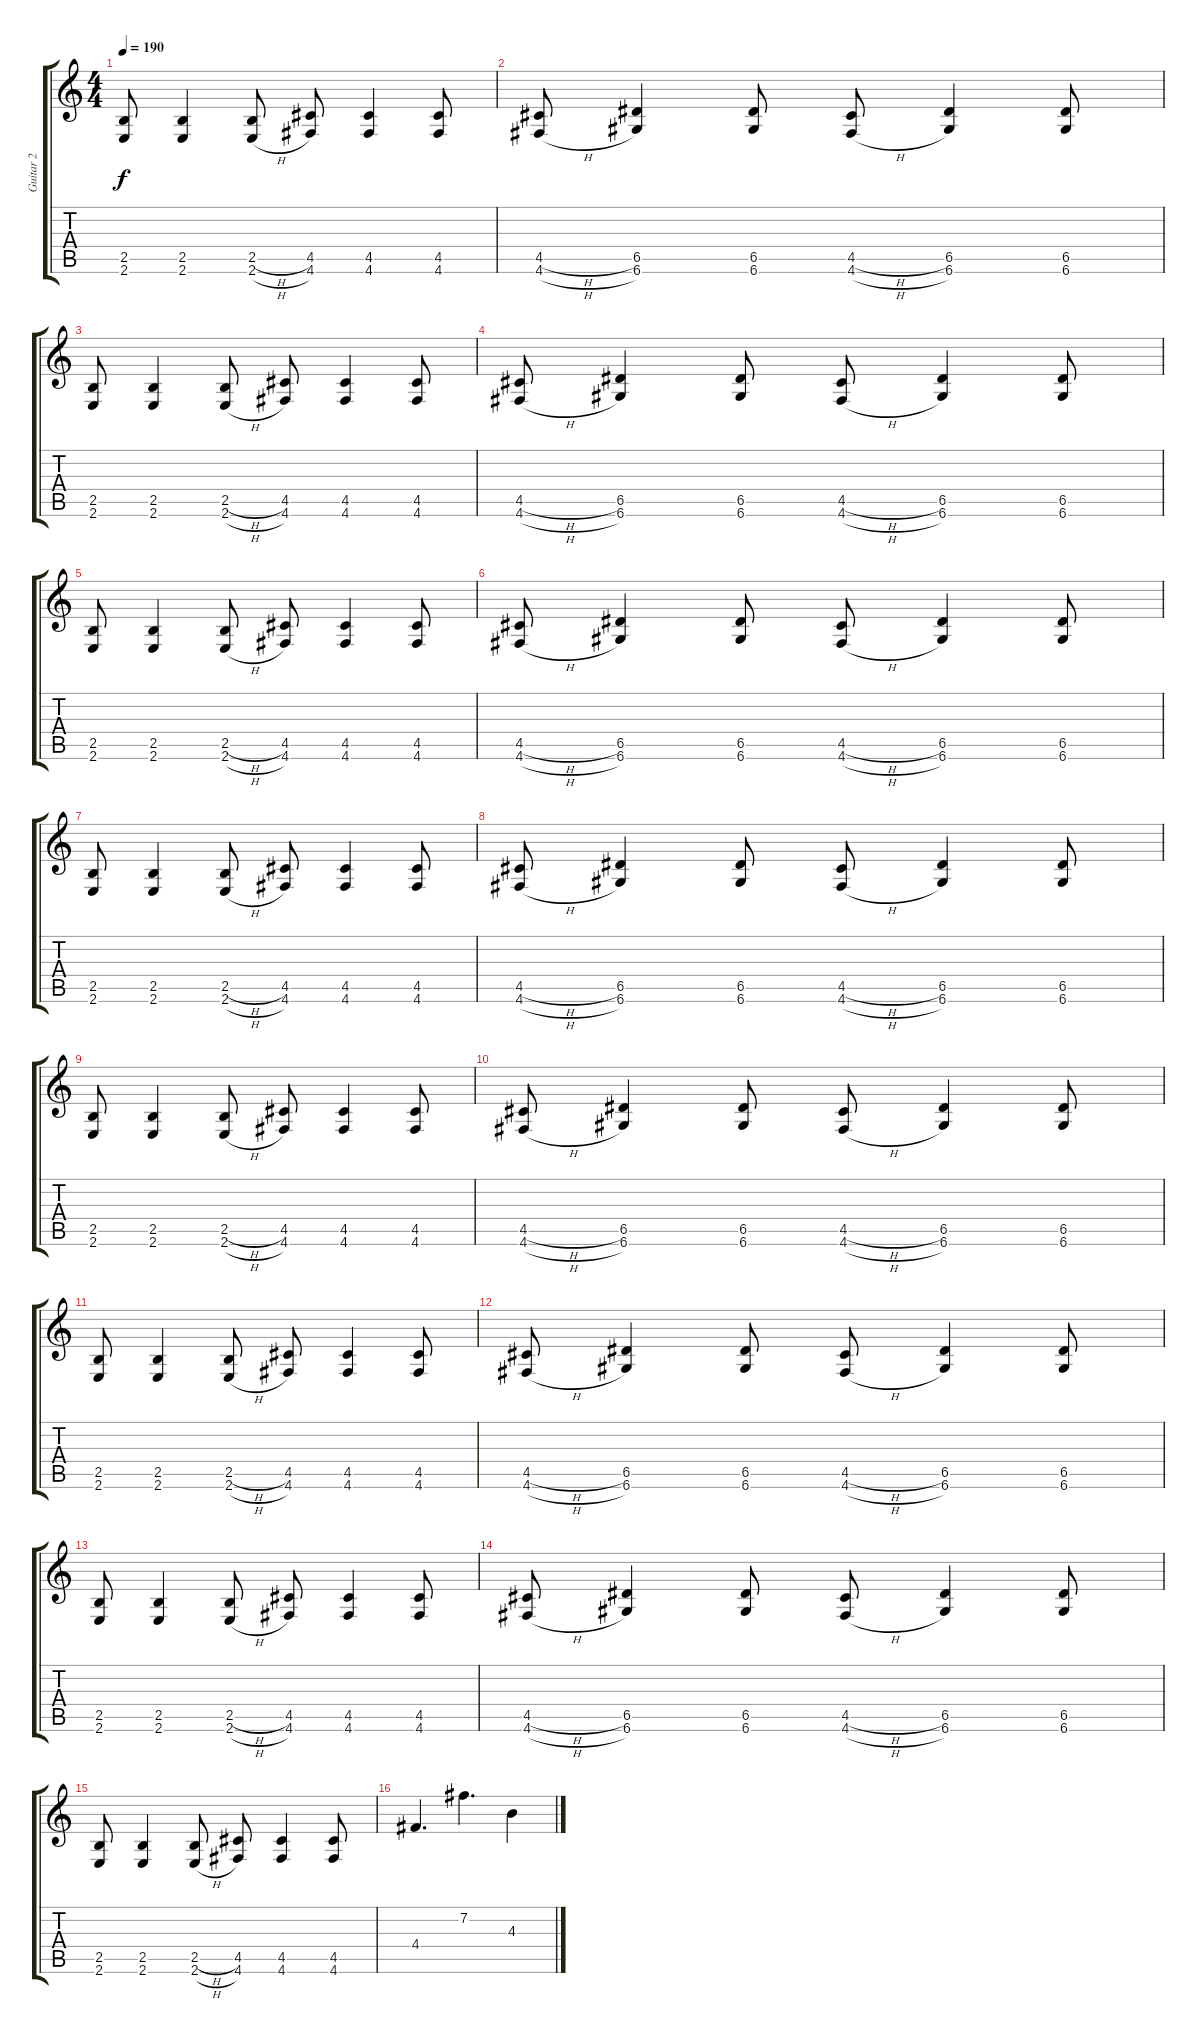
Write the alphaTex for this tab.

\track ("Guitar 2" "Guitar 2") {instrument overdrivenguitar}
\staff {score tabs}
\tuning (E4 B3 G3 D3 A2 D2) {hide}
\ts (4 4)
\tempo 190
\clef g2
\ks c
(2.5 2.6).8{dy f} (2.5 2.6).4 (2.5{h} 2.6{h}).8 (4.5 4.6).8 (4.5 4.6).4 (4.5 4.6).8 |
(4.5{h} 4.6{h}).8 (6.5 6.6).4 (6.5 6.6).8 (4.5{h} 4.6{h}).8 (6.5 6.6).4 (6.5 6.6).8 |
(2.5 2.6).8 (2.5 2.6).4 (2.5{h} 2.6{h}).8 (4.5 4.6).8 (4.5 4.6).4 (4.5 4.6).8 |
(4.5{h} 4.6{h}).8 (6.5 6.6).4 (6.5 6.6).8 (4.5{h} 4.6{h}).8 (6.5 6.6).4 (6.5 6.6).8 |
(2.5 2.6).8 (2.5 2.6).4 (2.5{h} 2.6{h}).8 (4.5 4.6).8 (4.5 4.6).4 (4.5 4.6).8 |
(4.5{h} 4.6{h}).8 (6.5 6.6).4 (6.5 6.6).8 (4.5{h} 4.6{h}).8 (6.5 6.6).4 (6.5 6.6).8 |
(2.5 2.6).8 (2.5 2.6).4 (2.5{h} 2.6{h}).8 (4.5 4.6).8 (4.5 4.6).4 (4.5 4.6).8 |
(4.5{h} 4.6{h}).8 (6.5 6.6).4 (6.5 6.6).8 (4.5{h} 4.6{h}).8 (6.5 6.6).4 (6.5 6.6).8 |
(2.5 2.6).8 (2.5 2.6).4 (2.5{h} 2.6{h}).8 (4.5 4.6).8 (4.5 4.6).4 (4.5 4.6).8 |
(4.5{h} 4.6{h}).8 (6.5 6.6).4 (6.5 6.6).8 (4.5{h} 4.6{h}).8 (6.5 6.6).4 (6.5 6.6).8 |
(2.5 2.6).8 (2.5 2.6).4 (2.5{h} 2.6{h}).8 (4.5 4.6).8 (4.5 4.6).4 (4.5 4.6).8 |
(4.5{h} 4.6{h}).8 (6.5 6.6).4 (6.5 6.6).8 (4.5{h} 4.6{h}).8 (6.5 6.6).4 (6.5 6.6).8 |
(2.5 2.6).8 (2.5 2.6).4 (2.5{h} 2.6{h}).8 (4.5 4.6).8 (4.5 4.6).4 (4.5 4.6).8 |
(4.5{h} 4.6{h}).8 (6.5 6.6).4 (6.5 6.6).8 (4.5{h} 4.6{h}).8 (6.5 6.6).4 (6.5 6.6).8 |
(2.5 2.6).8 (2.5 2.6).4 (2.5{h} 2.6{h}).8 (4.5 4.6).8 (4.5 4.6).4 (4.5 4.6).8 |
4.4.4{d volume 9 balance 8} 7.2.4{d} 4.3.4
